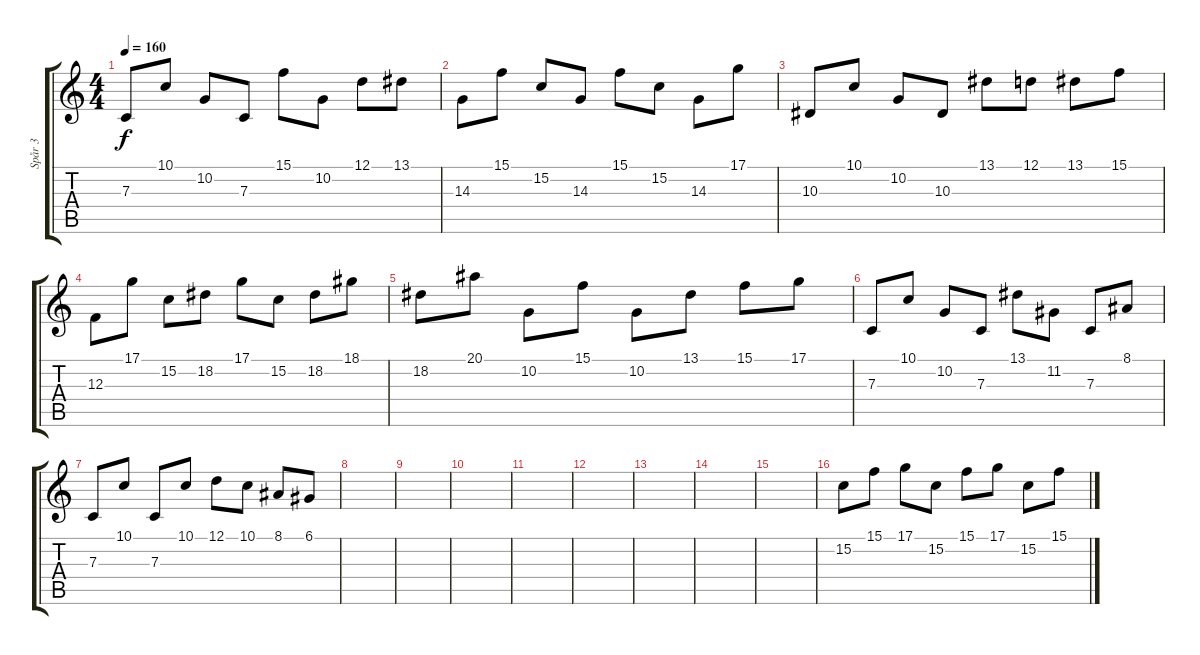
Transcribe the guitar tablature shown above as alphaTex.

\track ("Spår 3" "Spår 3") {instrument lead2sawtooth}
\staff {score tabs}
\tuning (D4 A3 F3 C3 G2 C2) {hide}
\ts (4 4)
\tempo 160
\clef g2
\ks c
7.3.8{dy f} 10.1.8 10.2.8 7.3.8 15.1.8 10.2.8 12.1.8 13.1.8 |
14.3.8 15.1.8 15.2.8 14.3.8 15.1.8 15.2.8 14.3.8 17.1.8 |
10.3.8 10.1.8 10.2.8 10.3.8 13.1.8 12.1.8 13.1.8 15.1.8 |
12.3.8 17.1.8 15.2.8 18.2.8 17.1.8 15.2.8 18.2.8 18.1.8 |
18.2.8 20.1.8 10.2.8 15.1.8 10.2.8 13.1.8 15.1.8 17.1.8 |
7.3.8 10.1.8 10.2.8 7.3.8 13.1.8 11.2.8 7.3.8 8.1.8 |
7.3.8 10.1.8 7.3.8 10.1.8 12.1.8 10.1.8 8.1.8 6.1.8 |
|
|
|
|
|
|
|
|
15.2.8 15.1.8 17.1.8 15.2.8 15.1.8 17.1.8 15.2.8 15.1.8
